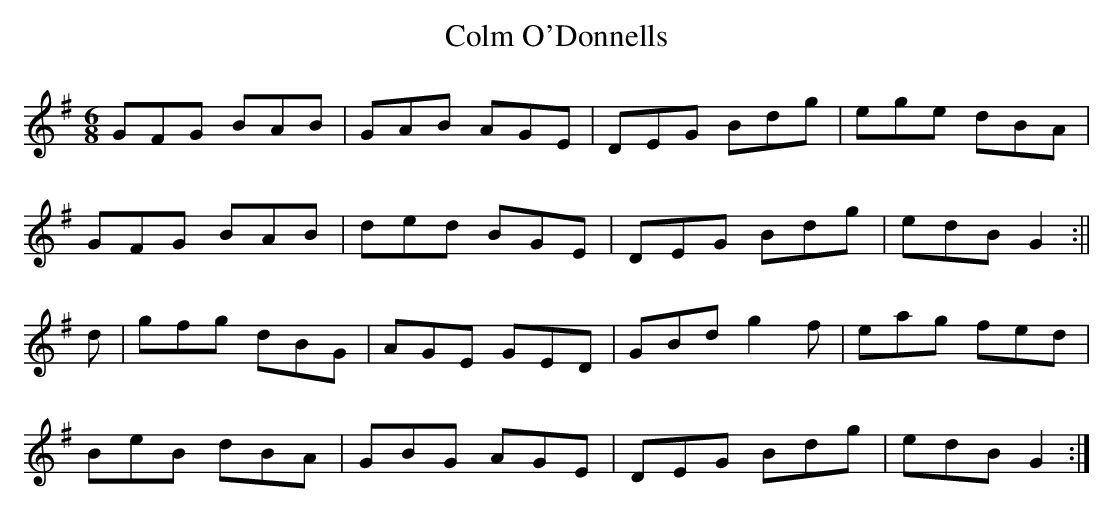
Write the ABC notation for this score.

X:1
T:Colm O'Donnells
M:6/8
L:1/8
K:G
GFG BAB|GAB AGE|DEG Bdg|ege dBA|!
 GFG BAB|ded BGE|DEG Bdg|edB G2 :||!
d|gfg dBG|AGE GED|GBd g2f|eag fed|!
 BeB dBA|GBG AGE|DEG Bdg|edB G2 :|
